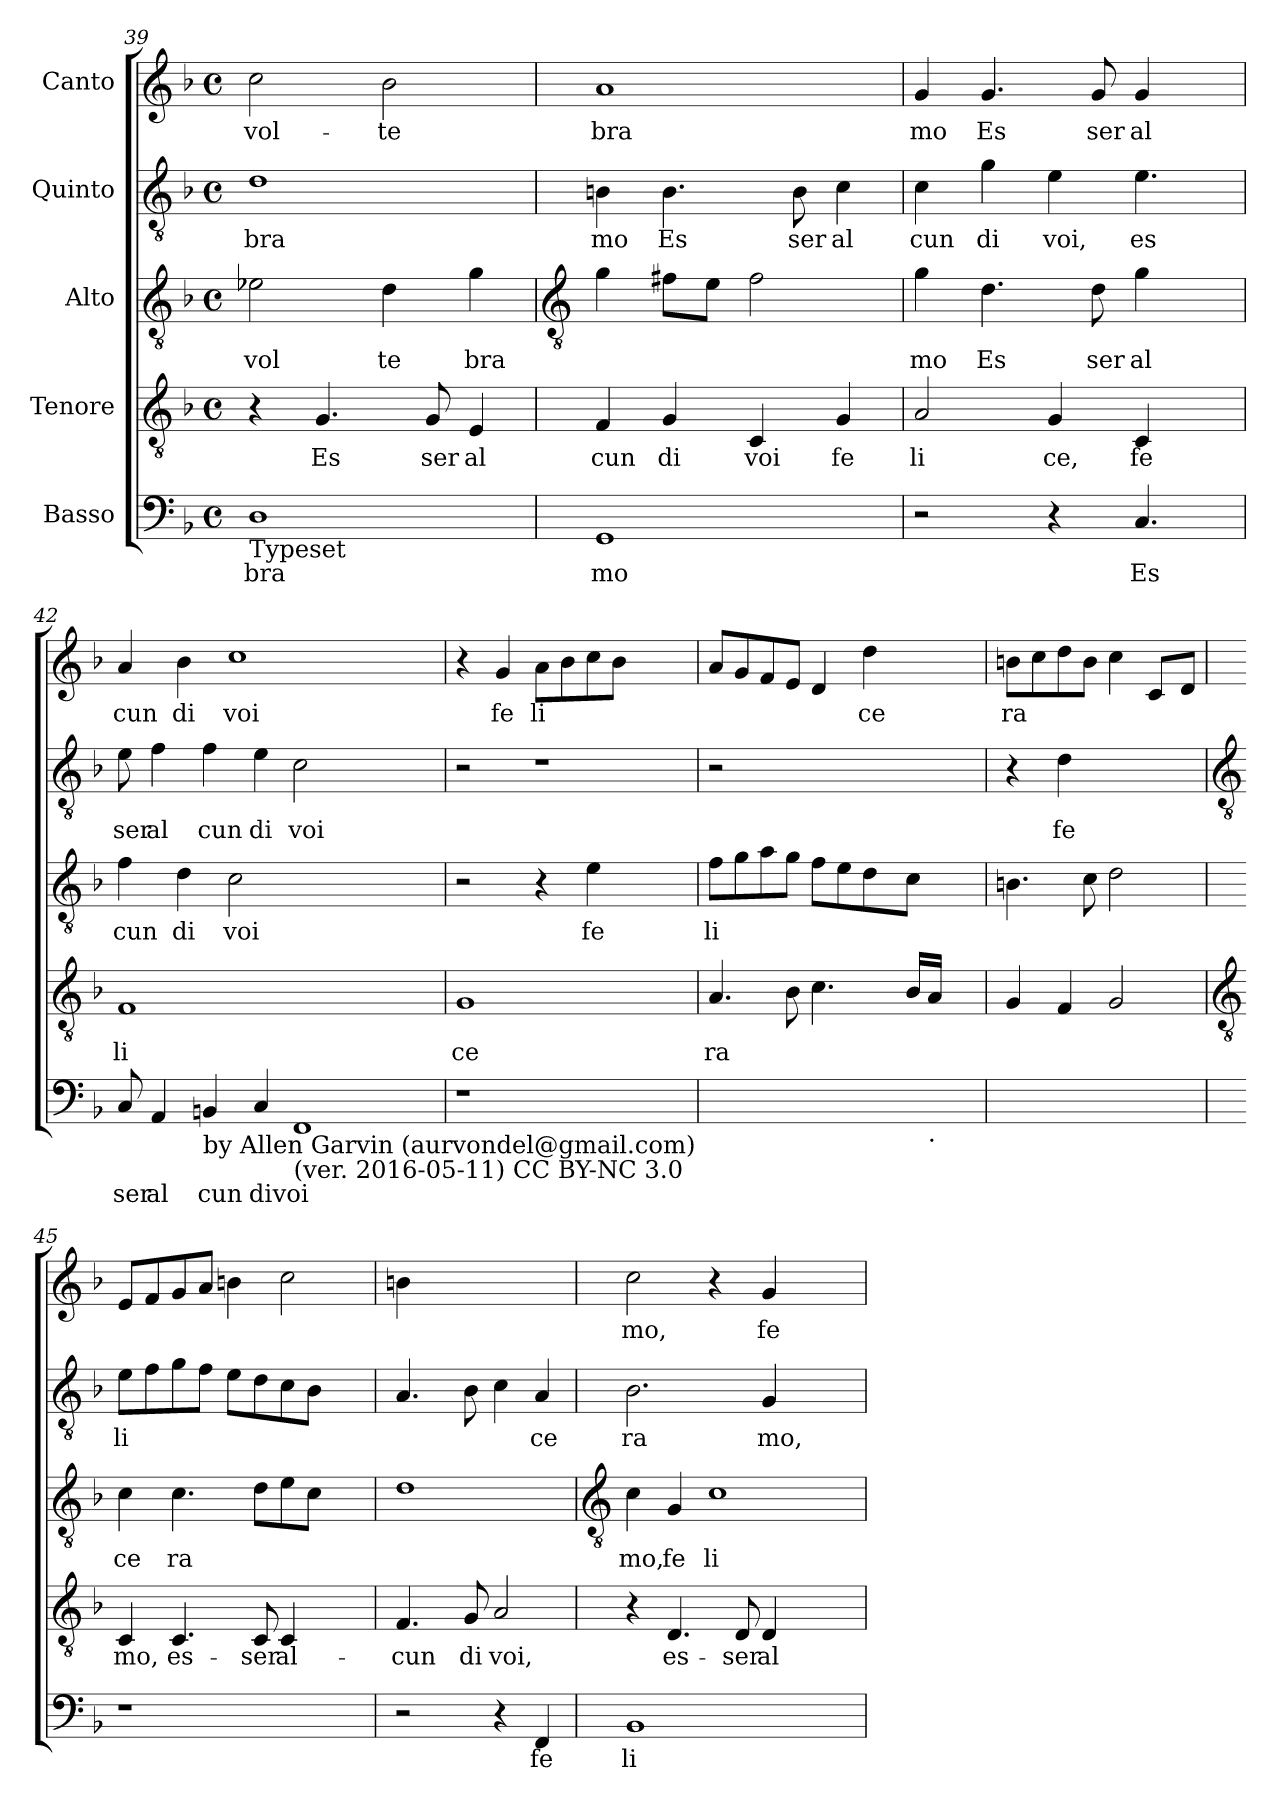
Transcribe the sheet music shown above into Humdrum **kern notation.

**kern	**text	**kern	**text	**kern	**text	**kern	**text	**kern	**text
*part5	*part5	*part4	*part4	*part3	*part3	*part2	*part2	*part1	*part1
*staff5	*staff5	*staff4	*staff4	*staff3	*staff3	*staff2	*staff2	*staff1	*staff1
*I"Basso	*	*I"Tenore	*	*I"Alto	*	*I"Quinto	*	*I"Canto	*
!!LO:LB:g=z
*clefF4	*	*clefGv2	*	*clefGv2	*	*clefGv2	*	*clefG2	*
*k[b-]	*	*k[b-]	*	*k[b-]	*	*k[b-]	*	*k[b-]	*
*F:	*	*F:	*	*F:	*	*F:	*	*F:	*
*M4/4	*	*M4/4	*	*M4/4	*	*M4/4	*	*M4/4	*
*met(c)	*	*met(c)	*	*met(c)	*	*met(c)	*	*met(c)	*
=39	=39	=39	=39	=39	=39	=39	=39	=39	=39
!LO:TX:b:t=Typeset	!	!	!	!	!	!	!	!	!
!	!LO:LY:b	!	!	!	!LO:LY:b	!	!LO:LY:b	!	!LO:LY:b
1D	bra	4r	.	2e-X\	vol	1d	bra	2cc\	vol-
!	!	!	!LO:LY:b	!	!	!	!	!	!
.	.	4.G/	Es	.	.	.	.	.	.
!	!	!	!	!	!LO:LY:b	!	!	!	!LO:LY:b
.	.	.	.	4d\	te	.	.	2b-\	-te
!	!	!	!LO:LY:b	!	!	!	!	!	!
.	.	8G/	ser	.	.	.	.	.	.
!	!	!	!LO:LY:b	!	!LO:LY:b	!	!	!	!
.	.	4E/	al	4g\	bra	.	.	.	.
!!LO:LB:g=z
=40	=40	=40	=40	=40	=40	=40	=40	=40	=40
*	*	*	*	*clefGv2	*	*	*	*	*
!	!LO:LY:b	!	!LO:LY:b	!	!	!	!LO:LY:b	!	!LO:LY:b
1GG	mo	4F/	cun	4g\	.	4Bn\	mo	1a	bra
!	!	!	!LO:LY:b	!	!	!	!LO:LY:b	!	!
.	.	4G/	di	8f#X\L	.	4.B\	Es	.	.
.	.	.	.	8e\J	.	.	.	.	.
!	!	!	!LO:LY:b	!	!	!	!	!	!
.	.	4C/	voi	2f#\	.	.	.	.	.
!	!	!	!	!	!	!	!LO:LY:b	!	!
.	.	.	.	.	.	8B\	ser	.	.
!	!	!	!LO:LY:b	!	!	!	!LO:LY:b	!	!
.	.	4G/	fe	.	.	4c\	al	.	.
=41	=41	=41	=41	=41	=41	=41	=41	=41	=41
!	!	!	!LO:LY:b	!	!LO:LY:b	!	!LO:LY:b	!	!LO:LY:b
2r	.	2A/	li	4g\	mo	4c\	cun	4g/	mo
!	!	!	!	!	!LO:LY:b	!	!LO:LY:b	!	!LO:LY:b
.	.	.	.	4.d\	Es	4g\	di	4.g/	Es
!	!	!	!LO:LY:b	!	!	!	!LO:LY:b	!	!
4r	.	4G/	ce,	.	.	4e\	voi,	.	.
!	!	!	!	!	!LO:LY:b	!	!	!	!LO:LY:b
.	.	.	.	8d\	ser	.	.	8g/	ser
!	!LO:LY:b	!	!LO:LY:b	!	!LO:LY:b	!	!LO:LY:b	!	!LO:LY:b
4.C/	Es	4C/	fe	4g\	al	4.e\	es	4g/	al
.	.	8ryy	.	8ryy	.	.	.	8ryy	.
=42	=42	=42	=42	=42	=42	=42	=42	=42	=42
!	!LO:LY:b	!	!LO:LY:b	!	!LO:LY:b	!	!LO:LY:b	!	!LO:LY:b
8C/	ser	1F	li	4f\	cun	8e\	ser	4a/	cun
!	!LO:LY:b	!	!	!	!	!	!LO:LY:b	!	!
4AA/	al	.	.	.	.	4f\	al	.	.
!	!	!	!	!	!LO:LY:b	!	!	!	!LO:LY:b
.	.	.	.	4d\	di	.	.	4b-\	di
!LO:TX:b:t=by Allen Garvin (aurvondel@gmail.com)	!	!	!	!	!	!	!	!	!
!	!LO:LY:b	!	!	!	!	!	!LO:LY:b	!	!
4BBn/	cun	.	.	.	.	4f\	cun	.	.
!	!	!	!	!	!LO:LY:b	!	!	!	!LO:LY:b
.	.	.	.	2c\	voi	.	.	1cc	voi
!	!LO:LY:b	!	!	!	!	!	!LO:LY:b	!	!
4C/	di	.	.	.	.	4e\	di	.	.
!LO:TX:b:t=(ver. 2016-05-11) CC BY-NC 3.0	!	!	!	!	!	!	!	!	!
!	!LO:LY:b	!	!	!	!	!	!LO:LY:b	!	!
1FF	voi	.	.	.	.	2c\	voi	.	.
.	.	2..ryy	.	2..ryy	.	.	.	.	.
.	.	.	.	.	.	2ryy	.	.	.
.	.	.	.	.	.	.	.	4.ryy	.
=43A	=43A	=43A	=43A	=43A	=43A	=43A	=43A	=43A	=43A
!	!	!	!LO:LY:b	!	!	!	!	!	!
1r	.	1G	ce	2r	.	2r	.	4r	.
!	!	!	!	!	!	!	!	!	!LO:LY:b
.	.	.	.	.	.	.	.	4g/	fe
!	!	!	!	!	!	!	!	!	!LO:LY:b
.	.	.	.	4r	.	1r	.	8a\L	li
.	.	.	.	.	.	.	.	8b-\	.
!	!	!	!	!	!LO:LY:b	!	!	!	!
.	.	.	.	4e\	fe	.	.	8cc\	.
.	.	.	.	.	.	.	.	8b-\J	.
2ryy	.	2ryy	.	2ryy	.	.	.	2ryy	.
=44A	=44A	=44A	=44A	=44A	=44A	=44A	=44A	=44A	=44A
!	!	!	!LO:LY:b	!	!LO:LY:b	!	!	!	!
4ryy	.	4.A/	ra	8f\L	li	2r	.	8a/L	.
.	.	.	.	8g\	.	.	.	8g/	.
4ryy	.	.	.	8a\	.	.	.	8f/	.
.	.	8B-\	.	8g\J	.	.	.	8e/J	.
4ryy	.	4.c\	.	8f\L	.	4ryy	.	4d/	.
.	.	.	.	8e\	.	.	.	.	.
!	!	!	!	!	!	!	!	!	!LO:LY:b
32ryy	.	.	.	8d\	.	4ryy	.	4dd\	ce
32ryy	.	.	.	.	.	.	.	.	.
32ryy	.	.	.	.	.	.	.	.	.
32ryy	.	.	.	.	.	.	.	.	.
32ryy	.	16B-/LL	.	8c\J	.	.	.	.	.
32ryy	.	.	.	.	.	.	.	.	.
!LO:TX:b:t=.	!	!	!	!	!	!	!	!	!
32ryy	.	16A/JJ	.	.	.	.	.	.	.
4ryy	.	.	.	.	.	.	.	.	.
.	.	8..ryy	.	8..ryy	.	8..ryy	.	8..ryy	.
=44B	=44B	=44B	=44B	=44B	=44B	=44B	=44B	=44B	=44B
!	!	!	!	!	!	!	!	!	!LO:LY:b
4ryy	.	4G/	.	4.Bn\	.	4r	.	8bn\L	ra
.	.	.	.	.	.	.	.	8cc\	.
!	!	!	!	!	!	!	!LO:LY:b	!	!
4ryy	.	4F/	.	.	.	4d\	fe	8dd\	.
.	.	.	.	8c\	.	.	.	8b\J	.
4ryy	.	2G/	.	2d\	.	4ryy	.	4cc\	.
32ryy	.	.	.	.	.	4ryy	.	8c/L	.
8..ryy	.	.	.	.	.	.	.	.	.
.	.	.	.	.	.	.	.	8d/J	.
!!LO:LB:g=z
=45A	=45A	=45A	=45A	=45A	=45A	=45A	=45A	=45A	=45A
*	*	*clefGv2	*	*	*	*clefGv2	*	*	*
!	!	!	!LO:LY:b	!	!LO:LY:b	!	!LO:LY:b	!	!
1r	.	4C/	mo,	4c\	ce	8e\L	li	8e/L	.
.	.	.	.	.	.	8f\	.	8f/	.
!	!	!	!LO:LY:b	!	!LO:LY:b	!	!	!	!
.	.	4.C/	es-	4.c\	ra	8g\	.	8g/	.
.	.	.	.	.	.	8f\J	.	8a/J	.
.	.	.	.	.	.	8e\L	.	4bn\	.
!	!	!	!LO:LY:b	!	!	!	!	!	!
.	.	8C/	-ser	8d\L	.	8d\	.	.	.
!	!	!	!LO:LY:b	!	!	!	!	!	!
.	.	4C/	al-	8e\	.	8c\	.	2cc\	.
.	.	.	.	8c\J	.	8B-\J	.	.	.
4ryy	.	4ryy	.	4ryy	.	4ryy	.	.	.
=46A	=46A	=46A	=46A	=46A	=46A	=46A	=46A	=46A	=46A
!	!	!	!LO:LY:b	!	!	!	!	!	!
2r	.	4.F/	-cun	1d	.	4.A/	.	4bn\	.
.	.	.	.	.	.	.	.	2.ryy	.
!	!	!	!LO:LY:b	!	!	!	!	!	!
.	.	8G/	di	.	.	8B-\	.	.	.
!	!	!	!LO:LY:b	!	!	!	!	!	!
4r	.	2A/	voi,	.	.	4c\	.	.	.
!	!LO:LY:b	!	!	!	!	!	!LO:LY:b	!	!
4FF/	fe	.	.	.	.	4A/	ce	.	.
!!LO:LB:g=z
=47	=47	=47	=47	=47	=47	=47	=47	=47	=47
*	*	*	*	*clefGv2	*	*	*	*	*
!	!LO:LY:b	!	!	!	!LO:LY:b	!	!LO:LY:b	!	!LO:LY:b
1BB-	li	4r	.	4c\	mo,	2.B-\	ra	2cc\	mo,
!	!	!	!LO:LY:b	!	!LO:LY:b	!	!	!	!
.	.	4.D/	es-	4G/	fe	.	.	.	.
!	!	!	!	!	!LO:LY:b	!	!	!	!
.	.	.	.	1c	li	.	.	4r	.
!	!	!	!LO:LY:b	!	!	!	!	!	!
.	.	8D/	-ser	.	.	.	.	.	.
!	!	!	!LO:LY:b	!	!	!	!LO:LY:b	!	!LO:LY:b
.	.	4D/	al-	.	.	4G/	mo,	4g/	fe-
2ryy	.	2ryy	.	.	.	2ryy	.	2ryy	.
=	=	=	=	=	=	=	=	=	=
*-	*-	*-	*-	*-	*-	*-	*-	*-	*-
